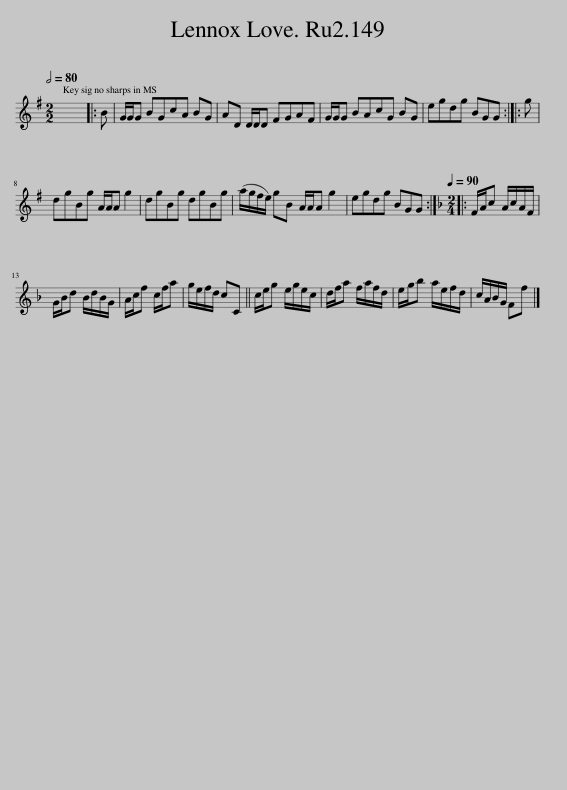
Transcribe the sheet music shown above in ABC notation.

X:1
L:1/8
Q:1/2=80
M:2/2
I:linebreak $
K:G
V:1 treble
V:1
 x8 |: B | G/G/G BGcA BG | AD D/D/D FGAF | G/G/G BAcG BG | %5
 egdg BGG :: g |$ dgBg A/A/A g2 | dgBg dgBg | (a/g/f/e/) gB A/A/A g2 | %10
 egdg BGG ::[K:F][M:2/4][Q:1/4=90] F/A/c A/c/A/F/ |$ G/B/d B/d/B/G/ | A/c/f c/f/a | g/e/f/d/ cC || %15
 c/e/g e/g/e/c/ | d/f/a f/a/f/d/ | e/g/b a/e/f/d/ | c/A/B/G/ Ff |] %19
